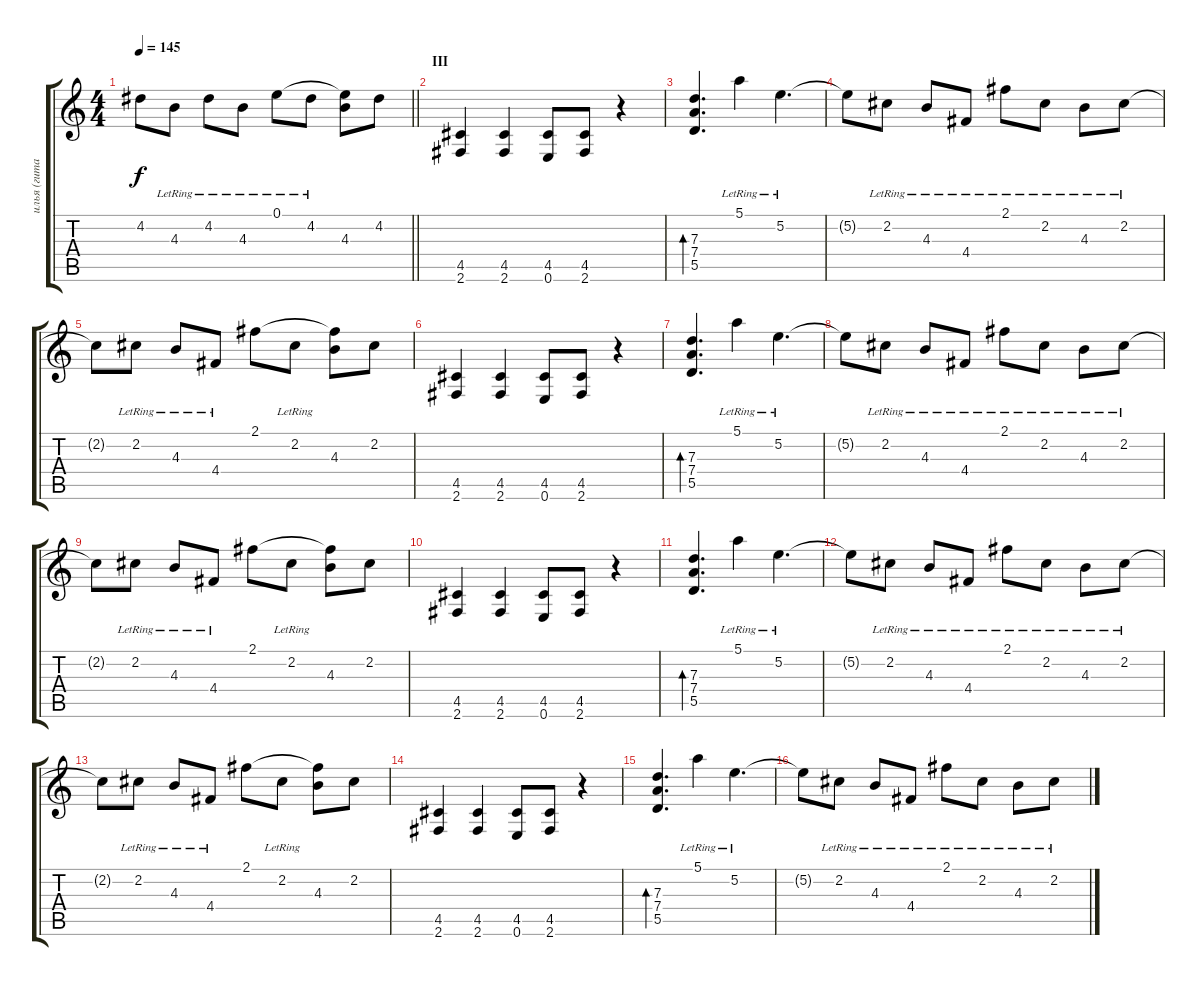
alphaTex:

\track ("илья (гитара)" "илья (гита") {instrument acousticguitarsteel}
\staff {score tabs}
\tuning (E4 B3 G3 D3 A2 E2) {hide}
\ts (4 4)
\tempo 145
\clef g2
\barLineRight lightlight
\ks c
4.2{t}.8{dy f} 4.3{lr}.8 4.2{lr}.8 4.3{lr}.8 0.1{lr}.8 4.2{lr}.8 (0.1{t} 4.3).8 4.2.8 |
\section ("" "III")
(4.5 2.6).4 (4.5 2.6).4 (4.5 0.6).8 (4.5 2.6).8 r.4 |
(7.3 7.4 5.5).4{d bd 120} 5.1{lr}.4 5.2{lr}.4{d} |
5.2{t}.8 2.2{lr}.8 4.3{lr}.8 4.4{lr}.8 2.1{lr}.8 2.2{lr}.8 4.3{lr}.8 2.2{lr}.8 |
2.2{t}.8 2.2{lr}.8 4.3{lr}.8 4.4{lr}.8 2.1.8 2.2{lr}.8 (2.1{t} 4.3).8 2.2.8 |
(4.5 2.6).4 (4.5 2.6).4 (4.5 0.6).8 (4.5 2.6).8 r.4 |
(7.3 7.4 5.5).4{d bd 120} 5.1{lr}.4 5.2{lr}.4{d} |
5.2{t}.8 2.2{lr}.8 4.3{lr}.8 4.4{lr}.8 2.1{lr}.8 2.2{lr}.8 4.3{lr}.8 2.2{lr}.8 |
2.2{t}.8 2.2{lr}.8 4.3{lr}.8 4.4{lr}.8 2.1.8 2.2{lr}.8 (2.1{t} 4.3).8 2.2.8 |
(4.5 2.6).4 (4.5 2.6).4 (4.5 0.6).8 (4.5 2.6).8 r.4 |
(7.3 7.4 5.5).4{d bd 120} 5.1{lr}.4 5.2{lr}.4{d} |
5.2{t}.8 2.2{lr}.8 4.3{lr}.8 4.4{lr}.8 2.1{lr}.8 2.2{lr}.8 4.3{lr}.8 2.2{lr}.8 |
2.2{t}.8 2.2{lr}.8 4.3{lr}.8 4.4{lr}.8 2.1.8 2.2{lr}.8 (2.1{t} 4.3).8 2.2.8 |
(4.5 2.6).4 (4.5 2.6).4 (4.5 0.6).8 (4.5 2.6).8 r.4 |
(7.3 7.4 5.5).4{d bd 120} 5.1{lr}.4 5.2{lr}.4{d} |
5.2{t}.8 2.2{lr}.8 4.3{lr}.8 4.4{lr}.8 2.1{lr}.8 2.2{lr}.8 4.3{lr}.8 2.2{lr}.8
